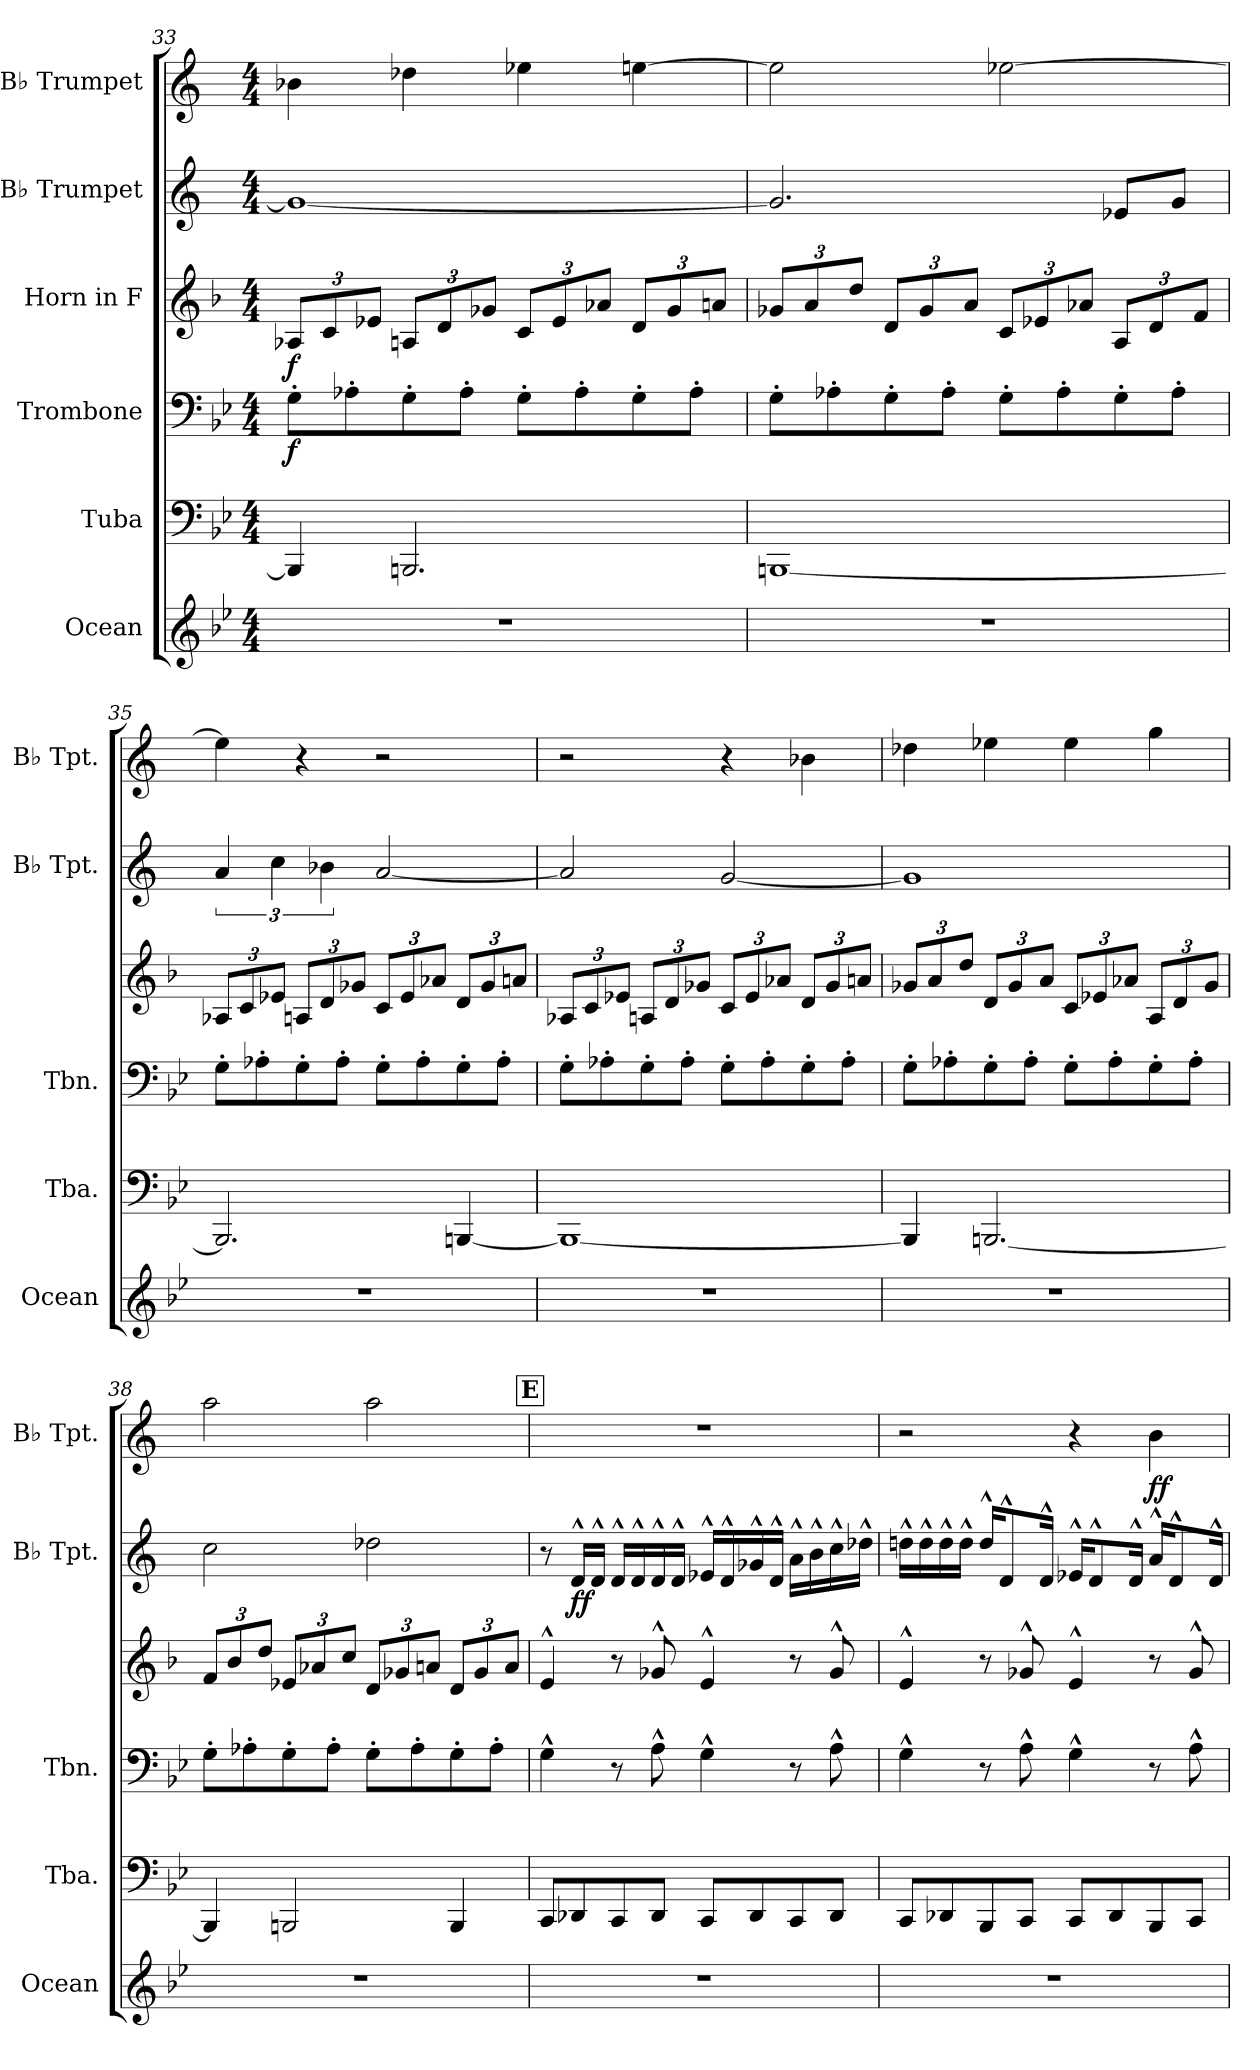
**kern	**kern	**kern	**dynam	**kern	**dynam	**kern	**dynam	**kern	**dynam
*part6	*part5	*part4	*part4	*part3	*part3	*part2	*part2	*part1	*part1
*staff6	*staff5	*staff4	*staff4	*staff3	*staff3	*staff2	*staff2	*staff1	*staff1
*I"Ocean	*I"Tuba	*I"Trombone	*	*I"Horn in F	*	*I"B♭ Trumpet	*	*I"B♭ Trumpet	*
*I'Ocean	*I'Tba.	*I'Tbn.	*	*	*	*I'B♭ Tpt.	*	*I'B♭ Tpt.	*
!!LO:PB:g=z
*clefG2	*clefF4	*clefF4	*	*clefG2	*	*clefG2	*	*clefG2	*
*	*	*	*	*ITrd4c7	*	*ITrd1c2	*	*ITrd1c2	*
*k[b-e-]	*k[b-e-]	*k[b-e-]	*	*k[b-e-]	*	*k[b-e-]	*	*k[b-e-]	*
*M4/4	*M4/4	*M4/4	*	*M4/4	*	*M4/4	*	*M4/4	*
*	*	*	*	*Xbrackettup	*	*	*	*	*
=33	=33	=33	=33	=33	=33	=33	=33	=33	=33
!	!	!	!LO:DY:b	!	!LO:DY:b	!	!	!	!
1r	4BBB/]	8G'\L	f	12D-X/L	f	1f_	.	4a-X\	.
.	.	.	.	12F/	.	.	.	.	.
.	.	8A-X'\	.	.	.	.	.	.	.
.	.	.	.	12A-X/J	.	.	.	.	.
.	2.BBBn/	8G'\	.	12Dn/L	.	.	.	4cc-X\	.
.	.	.	.	12G/	.	.	.	.	.
.	.	8A-'\J	.	.	.	.	.	.	.
.	.	.	.	12c-X/J	.	.	.	.	.
.	.	8G'\L	.	12F/L	.	.	.	4dd-X\	.
.	.	.	.	12A-/	.	.	.	.	.
.	.	8A-'\	.	.	.	.	.	.	.
.	.	.	.	12d-X/J	.	.	.	.	.
.	.	8G'\	.	12G/L	.	.	.	[4ddn\	.
.	.	.	.	12c-/	.	.	.	.	.
.	.	8A-'\J	.	.	.	.	.	.	.
.	.	.	.	12dn/J	.	.	.	.	.
=34	=34	=34	=34	=34	=34	=34	=34	=34	=34
1r	[1BBBn	8G'\L	.	12c-X/L	.	2.f/]	.	2dd\]	.
.	.	.	.	12d/	.	.	.	.	.
.	.	8A-X'\	.	.	.	.	.	.	.
.	.	.	.	12g/J	.	.	.	.	.
.	.	8G'\	.	12G/L	.	.	.	.	.
.	.	.	.	12c-/	.	.	.	.	.
.	.	8A-'\J	.	.	.	.	.	.	.
.	.	.	.	12d/J	.	.	.	.	.
.	.	8G'\L	.	12F/L	.	.	.	[2dd-X\	.
.	.	.	.	12A-X/	.	.	.	.	.
.	.	8A-'\	.	.	.	.	.	.	.
.	.	.	.	12d-X/J	.	.	.	.	.
.	.	8G'\	.	12D/L	.	8d-X/L	.	.	.
.	.	.	.	12G/	.	.	.	.	.
.	.	8A-'\J	.	.	.	8f/J	.	.	.
.	.	.	.	12B-/J	.	.	.	.	.
=35	=35	=35	=35	=35	=35	=35	=35	=35	=35
1r	2.BBB/]	8G'\L	.	12D-X/L	.	6g/	.	4dd-\]	.
.	.	.	.	12F/	.	.	.	.	.
.	.	8A-X'\	.	.	.	.	.	.	.
.	.	.	.	12A-X/J	.	6b-\	.	.	.
.	.	8G'\	.	12Dn/L	.	.	.	4r	.
.	.	.	.	12G/	.	6a-X\	.	.	.
.	.	8A-'\J	.	.	.	.	.	.	.
.	.	.	.	12c-X/J	.	.	.	.	.
.	.	8G'\L	.	12F/L	.	[2g/	.	2r	.
.	.	.	.	12A-/	.	.	.	.	.
.	.	8A-'\	.	.	.	.	.	.	.
.	.	.	.	12d-X/J	.	.	.	.	.
.	[4BBBn/	8G'\	.	12G/L	.	.	.	.	.
.	.	.	.	12c-/	.	.	.	.	.
.	.	8A-'\J	.	.	.	.	.	.	.
.	.	.	.	12dn/J	.	.	.	.	.
!!LO:LB:g=z
=36	=36	=36	=36	=36	=36	=36	=36	=36	=36
1r	1BBB_	8G'\L	.	12D-X/L	.	2g/]	.	2r	.
.	.	.	.	12F/	.	.	.	.	.
.	.	8A-X'\	.	.	.	.	.	.	.
.	.	.	.	12A-X/J	.	.	.	.	.
.	.	8G'\	.	12Dn/L	.	.	.	.	.
.	.	.	.	12G/	.	.	.	.	.
.	.	8A-'\J	.	.	.	.	.	.	.
.	.	.	.	12c-X/J	.	.	.	.	.
.	.	8G'\L	.	12F/L	.	[2f/	.	4r	.
.	.	.	.	12A-/	.	.	.	.	.
.	.	8A-'\	.	.	.	.	.	.	.
.	.	.	.	12d-X/J	.	.	.	.	.
.	.	8G'\	.	12G/L	.	.	.	4a-X\	.
.	.	.	.	12c-/	.	.	.	.	.
.	.	8A-'\J	.	.	.	.	.	.	.
.	.	.	.	12dn/J	.	.	.	.	.
=37	=37	=37	=37	=37	=37	=37	=37	=37	=37
1r	4BBB/]	8G'\L	.	12c-X/L	.	1f]	.	4cc-X\	.
.	.	.	.	12d/	.	.	.	.	.
.	.	8A-X'\	.	.	.	.	.	.	.
.	.	.	.	12g/J	.	.	.	.	.
.	[2.BBBn/	8G'\	.	12G/L	.	.	.	4dd-X\	.
.	.	.	.	12c-/	.	.	.	.	.
.	.	8A-'\J	.	.	.	.	.	.	.
.	.	.	.	12d/J	.	.	.	.	.
.	.	8G'\L	.	12F/L	.	.	.	4dd-\	.
.	.	.	.	12A-X/	.	.	.	.	.
.	.	8A-'\	.	.	.	.	.	.	.
.	.	.	.	12d-X/J	.	.	.	.	.
.	.	8G'\	.	12D/L	.	.	.	4ff\	.
.	.	.	.	12G/	.	.	.	.	.
.	.	8A-'\J	.	.	.	.	.	.	.
.	.	.	.	12c-/J	.	.	.	.	.
=38	=38	=38	=38	=38	=38	=38	=38	=38	=38
1r	4BBB/]	8G'\L	.	12B-/L	.	2b-\	.	2gg\	.
.	.	.	.	12e-/	.	.	.	.	.
.	.	8A-X'\	.	.	.	.	.	.	.
.	.	.	.	12g/J	.	.	.	.	.
.	2BBBn/	8G'\	.	12A-X/L	.	.	.	.	.
.	.	.	.	12d-X/	.	.	.	.	.
.	.	8A-'\J	.	.	.	.	.	.	.
.	.	.	.	12f/J	.	.	.	.	.
.	.	8G'\L	.	12G/L	.	2cc-X\	.	2gg\	.
.	.	.	.	12c-X/	.	.	.	.	.
.	.	8A-'\	.	.	.	.	.	.	.
.	.	.	.	12dn/J	.	.	.	.	.
.	4BBB/	8G'\	.	12G/L	.	.	.	.	.
.	.	.	.	12c-/	.	.	.	.	.
.	.	8A-'\J	.	.	.	.	.	.	.
.	.	.	.	12d/J	.	.	.	.	.
!!LO:PB:g=z
!!LO:REH:place=s1:a:B:fs=14:t=E
=39	=39	=39	=39	=39	=39	=39	=39	=39	=39
1r	8CC/L	4G^^\	.	4A^^/	.	8r	.	1r	.
!	!	!	!	!	!	!	!LO:DY:b	!	!
.	8DD-X/	.	.	.	.	16c^^/LL	ff	.	.
.	.	.	.	.	.	16c^^/JJ	.	.	.
.	8CC/	8r	.	8r	.	16c^^/LL	.	.	.
.	.	.	.	.	.	16c^^/	.	.	.
.	8DD-/J	8A^^\	.	8c-X^^/	.	16c^^/	.	.	.
.	.	.	.	.	.	16c^^/JJ	.	.	.
.	8CC/L	4G^^\	.	4A^^/	.	16d-X^^/LL	.	.	.
.	.	.	.	.	.	16c^^/	.	.	.
.	8DD-/	.	.	.	.	16f-X^^/	.	.	.
.	.	.	.	.	.	16c^^/JJ	.	.	.
.	8CC/	8r	.	8r	.	16g^^\LL	.	.	.
.	.	.	.	.	.	16a^^\	.	.	.
.	8DD-/J	8A^^\	.	8c-^^/	.	16b-^^\	.	.	.
.	.	.	.	.	.	16cc-X^^\JJ	.	.	.
=40	=40	=40	=40	=40	=40	=40	=40	=40	=40
1r	8CC/L	4G^^\	.	4A^^/	.	16ccn^^\LL	.	2r	.
.	.	.	.	.	.	16cc^^\	.	.	.
.	8DD-X/	.	.	.	.	16cc^^\	.	.	.
.	.	.	.	.	.	16cc^^\JJ	.	.	.
.	8BBB-/	8r	.	8r	.	16cc^^/KL	.	.	.
.	.	.	.	.	.	8c^^/	.	.	.
.	8CC/J	8A^^\	.	8c-X^^/	.	.	.	.	.
.	.	.	.	.	.	16c^^/Jk	.	.	.
.	8CC/L	4G^^\	.	4A^^/	.	16d-X^^/KL	.	4r	.
.	.	.	.	.	.	8c^^/	.	.	.
.	8DD-/	.	.	.	.	.	.	.	.
.	.	.	.	.	.	16c^^/Jk	.	.	.
!	!	!	!	!	!	!	!	!	!LO:DY:b
.	8BBB-/	8r	.	8r	.	16g^^/KL	.	4a\	ff
.	.	.	.	.	.	8c^^/	.	.	.
.	8CC/J	8A^^\	.	8c-^^/	.	.	.	.	.
.	.	.	.	.	.	16c^^/Jk	.	.	.
=	=	=	=	=	=	=	=	=	=
*-	*-	*-	*-	*-	*-	*-	*-	*-	*-
